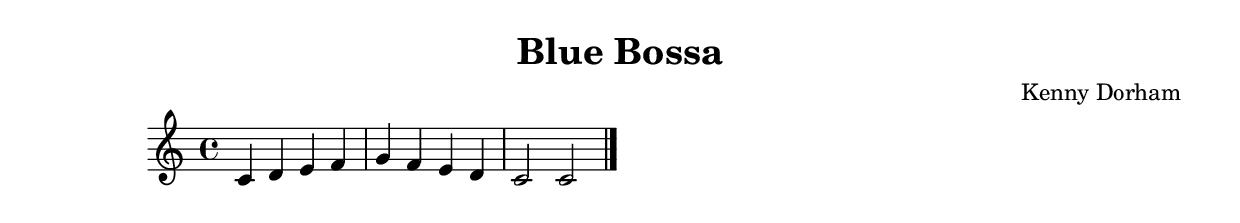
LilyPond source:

\version "2.24.4"

\header {
  title = "Blue Bossa"
  composer = "Kenny Dorham"
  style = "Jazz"
}

\score {
  \new Staff {
    \clef treble
    \time 4/4
    \key c \major
    
    % Simple chord progression placeholder
    c'4 d' e' f' |
    g' f' e' d' |
    c'2 c'2 |
    \bar "|."
  }
  \layout {}
  \midi {
    \tempo 4 = 120
  }
}